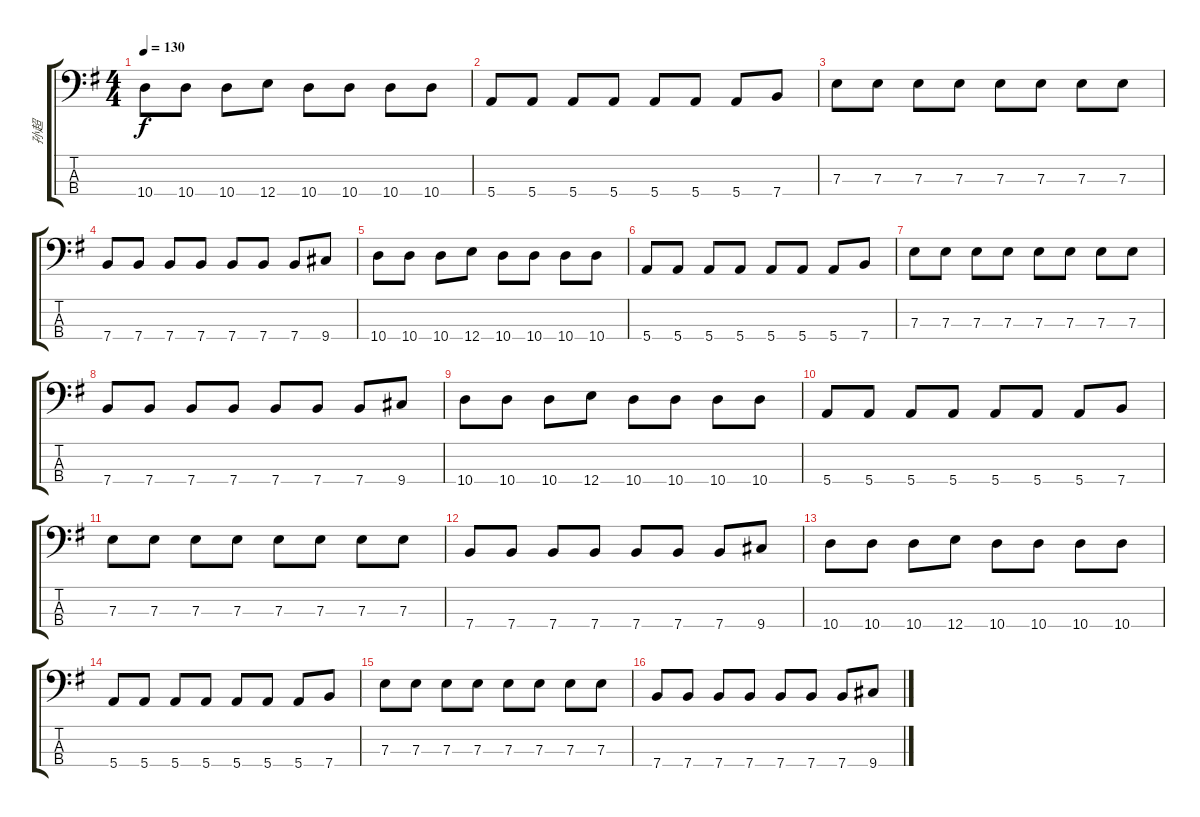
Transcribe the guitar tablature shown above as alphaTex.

\track ("孙超" "孙超") {instrument electricbassfinger}
\staff {score tabs}
\tuning (G2 D2 A1 E1) {hide}
\ts (4 4)
\tempo 130
\clef f4
\ks g
10.4.8{dy f} 10.4.8 10.4.8 12.4.8 10.4.8 10.4.8 10.4.8 10.4.8 |
5.4.8 5.4.8 5.4.8 5.4.8 5.4.8 5.4.8 5.4.8 7.4.8 |
7.3.8 7.3.8 7.3.8 7.3.8 7.3.8 7.3.8 7.3.8 7.3.8 |
7.4.8 7.4.8 7.4.8 7.4.8 7.4.8 7.4.8 7.4.8 9.4.8 |
10.4.8 10.4.8 10.4.8 12.4.8 10.4.8 10.4.8 10.4.8 10.4.8 |
5.4.8 5.4.8 5.4.8 5.4.8 5.4.8 5.4.8 5.4.8 7.4.8 |
7.3.8 7.3.8 7.3.8 7.3.8 7.3.8 7.3.8 7.3.8 7.3.8 |
7.4.8 7.4.8 7.4.8 7.4.8 7.4.8 7.4.8 7.4.8 9.4.8 |
10.4.8 10.4.8 10.4.8 12.4.8 10.4.8 10.4.8 10.4.8 10.4.8 |
5.4.8 5.4.8 5.4.8 5.4.8 5.4.8 5.4.8 5.4.8 7.4.8 |
7.3.8 7.3.8 7.3.8 7.3.8 7.3.8 7.3.8 7.3.8 7.3.8 |
7.4.8 7.4.8 7.4.8 7.4.8 7.4.8 7.4.8 7.4.8 9.4.8 |
10.4.8 10.4.8 10.4.8 12.4.8 10.4.8 10.4.8 10.4.8 10.4.8 |
5.4.8 5.4.8 5.4.8 5.4.8 5.4.8 5.4.8 5.4.8 7.4.8 |
7.3.8 7.3.8 7.3.8 7.3.8 7.3.8 7.3.8 7.3.8 7.3.8 |
7.4.8 7.4.8 7.4.8 7.4.8 7.4.8 7.4.8 7.4.8 9.4.8
